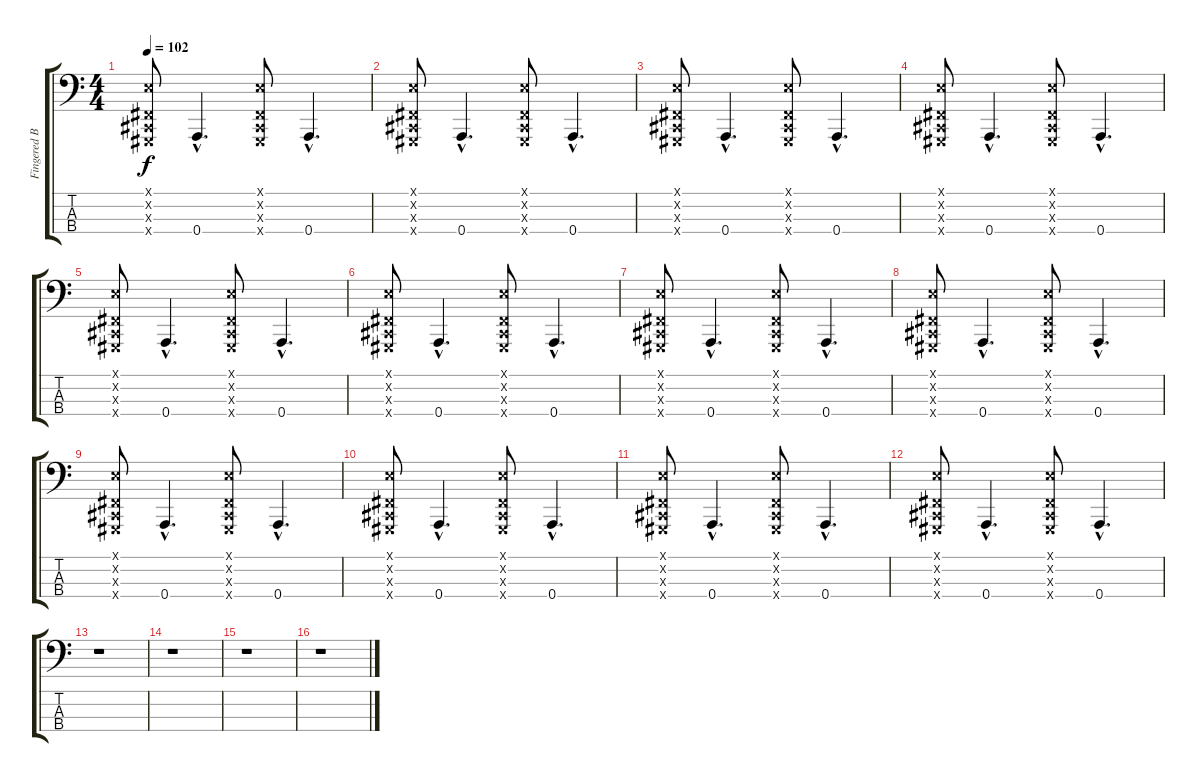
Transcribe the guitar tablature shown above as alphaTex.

\track ("Fingered Bass (Fieldy)" "Fingered B") {instrument electricbassfinger}
\staff {score tabs}
\tuning (F2 G1 D1 A0) {hide}
\ts (4 4)
\tempo 102
\clef f4
\ks c
(-1.1{x} -1.2{x} -1.3{x} -1.4{x}).8{dy f} 0.4{hac}.4{d} (-1.1{x} -1.2{x} -1.3{x} -1.4{x}).8 0.4{hac}.4{d} |
(-1.1{x} -1.2{x} -1.3{x} -1.4{x}).8 0.4{hac}.4{d} (-1.1{x} -1.2{x} -1.3{x} -1.4{x}).8 0.4{hac}.4{d} |
(-1.1{x} -1.2{x} -1.3{x} -1.4{x}).8 0.4{hac}.4{d} (-1.1{x} -1.2{x} -1.3{x} -1.4{x}).8 0.4{hac}.4{d} |
(-1.1{x} -1.2{x} -1.3{x} -1.4{x}).8 0.4{hac}.4{d} (-1.1{x} -1.2{x} -1.3{x} -1.4{x}).8 0.4{hac}.4{d} |
(-1.1{x} -1.2{x} -1.3{x} -1.4{x}).8 0.4{hac}.4{d} (-1.1{x} -1.2{x} -1.3{x} -1.4{x}).8 0.4{hac}.4{d} |
(-1.1{x} -1.2{x} -1.3{x} -1.4{x}).8 0.4{hac}.4{d} (-1.1{x} -1.2{x} -1.3{x} -1.4{x}).8 0.4{hac}.4{d} |
(-1.1{x} -1.2{x} -1.3{x} -1.4{x}).8 0.4{hac}.4{d} (-1.1{x} -1.2{x} -1.3{x} -1.4{x}).8 0.4{hac}.4{d} |
(-1.1{x} -1.2{x} -1.3{x} -1.4{x}).8 0.4{hac}.4{d} (-1.1{x} -1.2{x} -1.3{x} -1.4{x}).8 0.4{hac}.4{d} |
(-1.1{x} -1.2{x} -1.3{x} -1.4{x}).8 0.4{hac}.4{d} (-1.1{x} -1.2{x} -1.3{x} -1.4{x}).8 0.4{hac}.4{d} |
(-1.1{x} -1.2{x} -1.3{x} -1.4{x}).8 0.4{hac}.4{d} (-1.1{x} -1.2{x} -1.3{x} -1.4{x}).8 0.4{hac}.4{d} |
(-1.1{x} -1.2{x} -1.3{x} -1.4{x}).8 0.4{hac}.4{d} (-1.1{x} -1.2{x} -1.3{x} -1.4{x}).8 0.4{hac}.4{d} |
(-1.1{x} -1.2{x} -1.3{x} -1.4{x}).8 0.4{hac}.4{d} (-1.1{x} -1.2{x} -1.3{x} -1.4{x}).8 0.4{hac}.4{d} |
r.1 |
r.1 |
r.1 |
r.1
